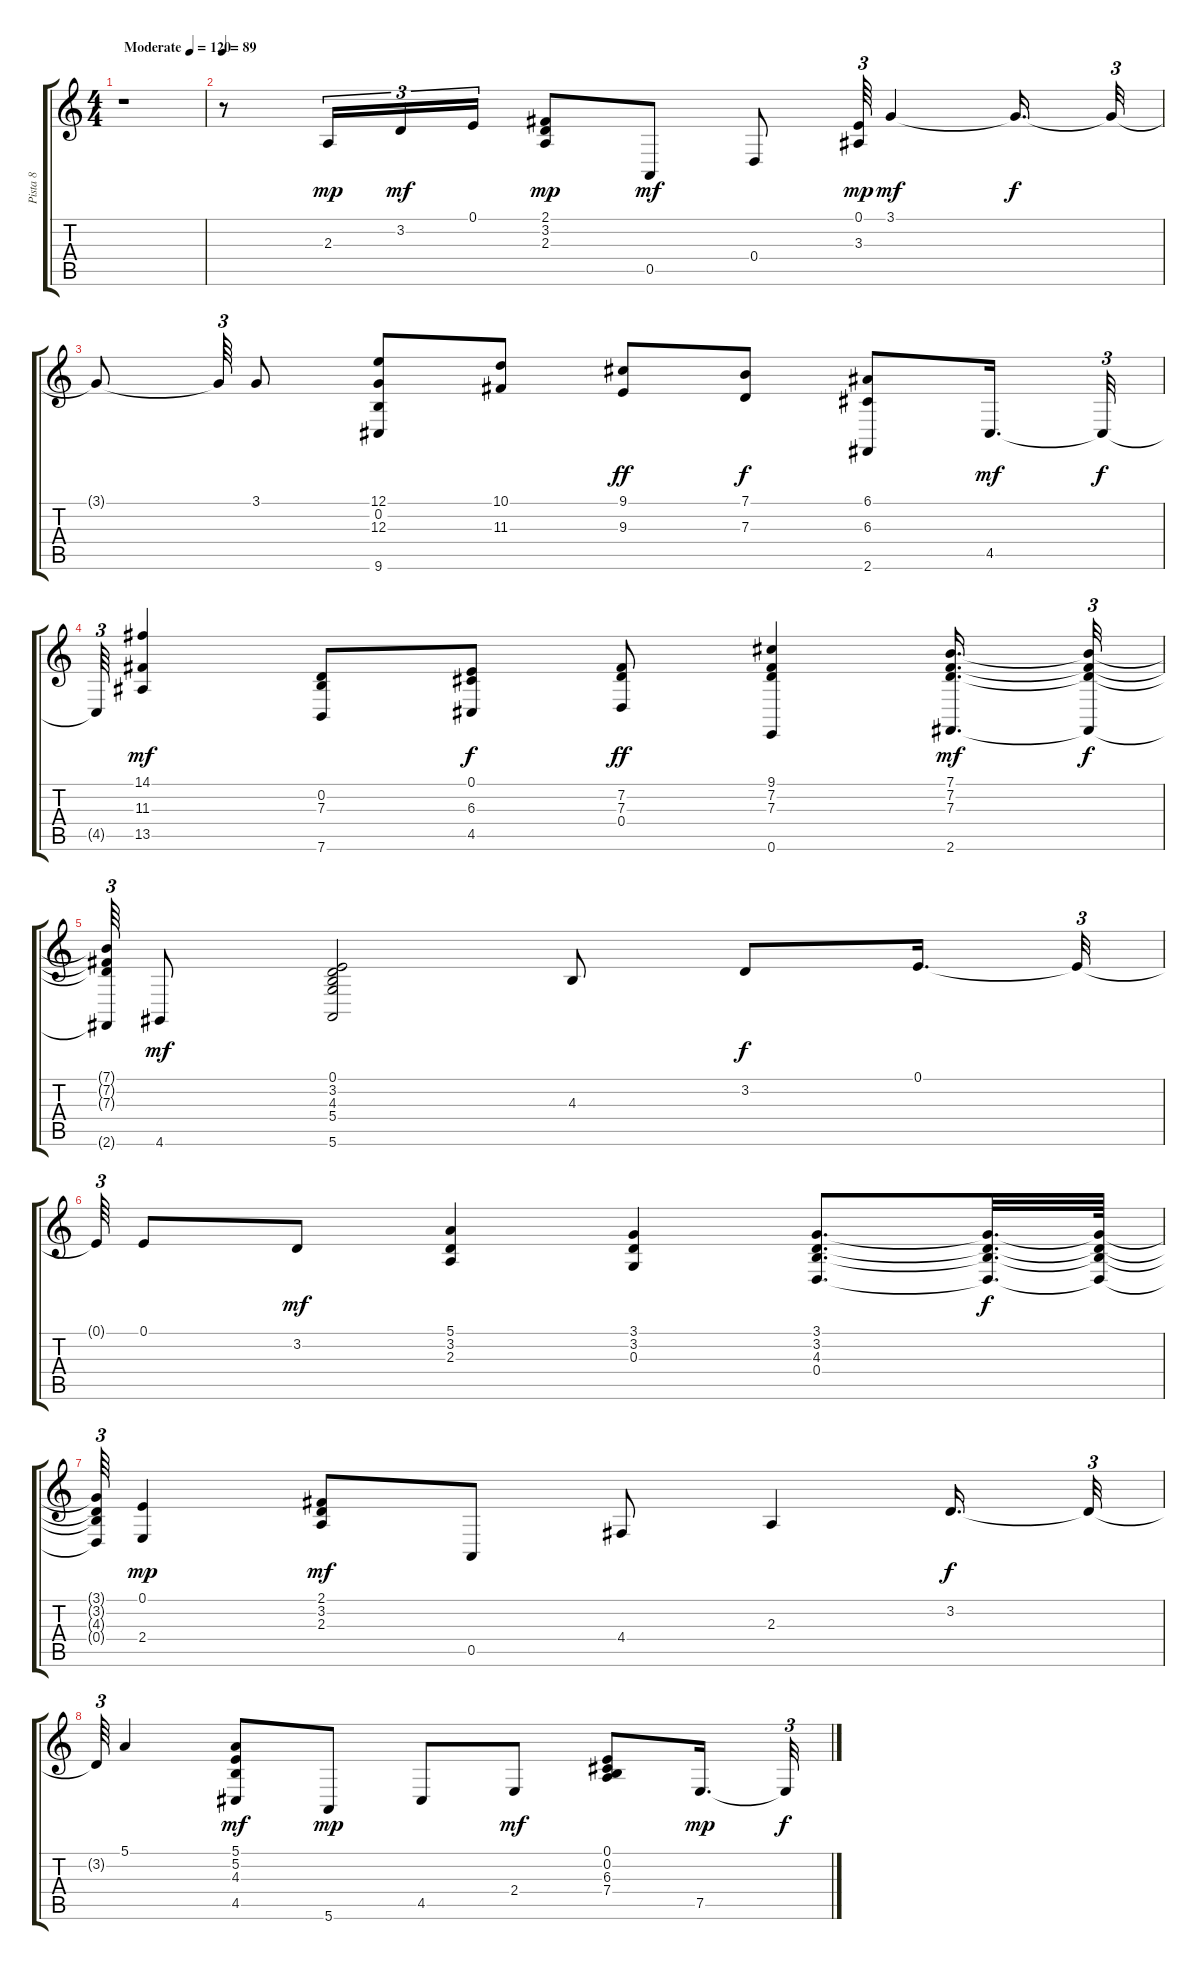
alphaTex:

\track ("Pista 8" "Pista 8") {instrument acousticgrandpiano}
\staff {score tabs}
\tuning (E4 B3 G3 D3 A2 E2) {hide}
\ts (4 4)
\tempo (120 "Moderate")
\clef g2
\ks c
r.1{dy mp instrument acousticgrandpiano} |
\tempo 89
r.8 2.3.16{tu (3 2)} 3.2.16{tu (3 2) dy mf} 0.1.16{tu (3 2)} (2.1 3.2 2.3).8{dy mp} 0.5.8{dy mf} 0.4.8 (0.1 3.3).64{tu (3 2) dy mp} 3.1.4{dy mf} 3.1{t}.16{d dy f} 3.1{t}.32{tu (3 2)} |
3.1{t}.8 3.1{t}.64{tu (3 2)} 3.1.8 (12.1 0.2 12.3 9.6).8 (10.1 11.3).8 (9.1 9.3).8{dy ff} (7.1 7.3).8{dy f} (6.1 6.3 2.6).8 4.5.16{d dy mf} 4.5{t}.32{tu (3 2) dy f} |
4.5{t}.64{tu (3 2)} (14.1 11.3 13.5).4{dy mf} (0.2 7.3 7.6).8 (0.1 6.3 4.5).8{dy f} (7.2 7.3 0.4).8{dy ff} (9.1 7.2 7.3 0.6).4 (7.1 7.2 7.3 2.6).16{d dy mf} (7.1{t} 7.2{t} 7.3{t} 2.6{t}).32{tu (3 2) dy f} |
(7.1{t} 7.2{t} 7.3{t} 2.6{t}).64{tu (3 2)} 4.6.8{dy mf} (0.1 3.2 4.3 5.4 5.6).2 4.3.8 3.2.8{dy f} 0.1.16{d} 0.1{t}.32{tu (3 2)} |
0.1{t}.64{tu (3 2)} 0.1.8 3.2.8{dy mf} (5.1 3.2 2.3).4 (3.1 3.2 0.3).4 (3.1 3.2 4.3 0.4).8{d} (3.1{t} 3.2{t} 4.3{t} 0.4{t}).32{d dy f} (3.1{t} 3.2{t} 4.3{t} 0.4{t}).64 |
(3.1{t} 3.2{t} 4.3{t} 0.4{t}).64{tu (3 2)} (0.1 2.4).4{dy mp} (2.1 3.2 2.3).8{dy mf} 0.5.8 4.4.8 2.3.4 3.2.16{d dy f} 3.2{t}.32{tu (3 2)} |
3.2{t}.64{tu (3 2)} 5.1.4 (5.1 5.2 4.3 4.5).8{dy mf} 5.6.8{dy mp} 4.5.8 2.4.8{dy mf} (0.1 0.2 6.3 7.4).8 7.5.16{d dy mp} 7.5{t}.32{tu (3 2) dy f}
